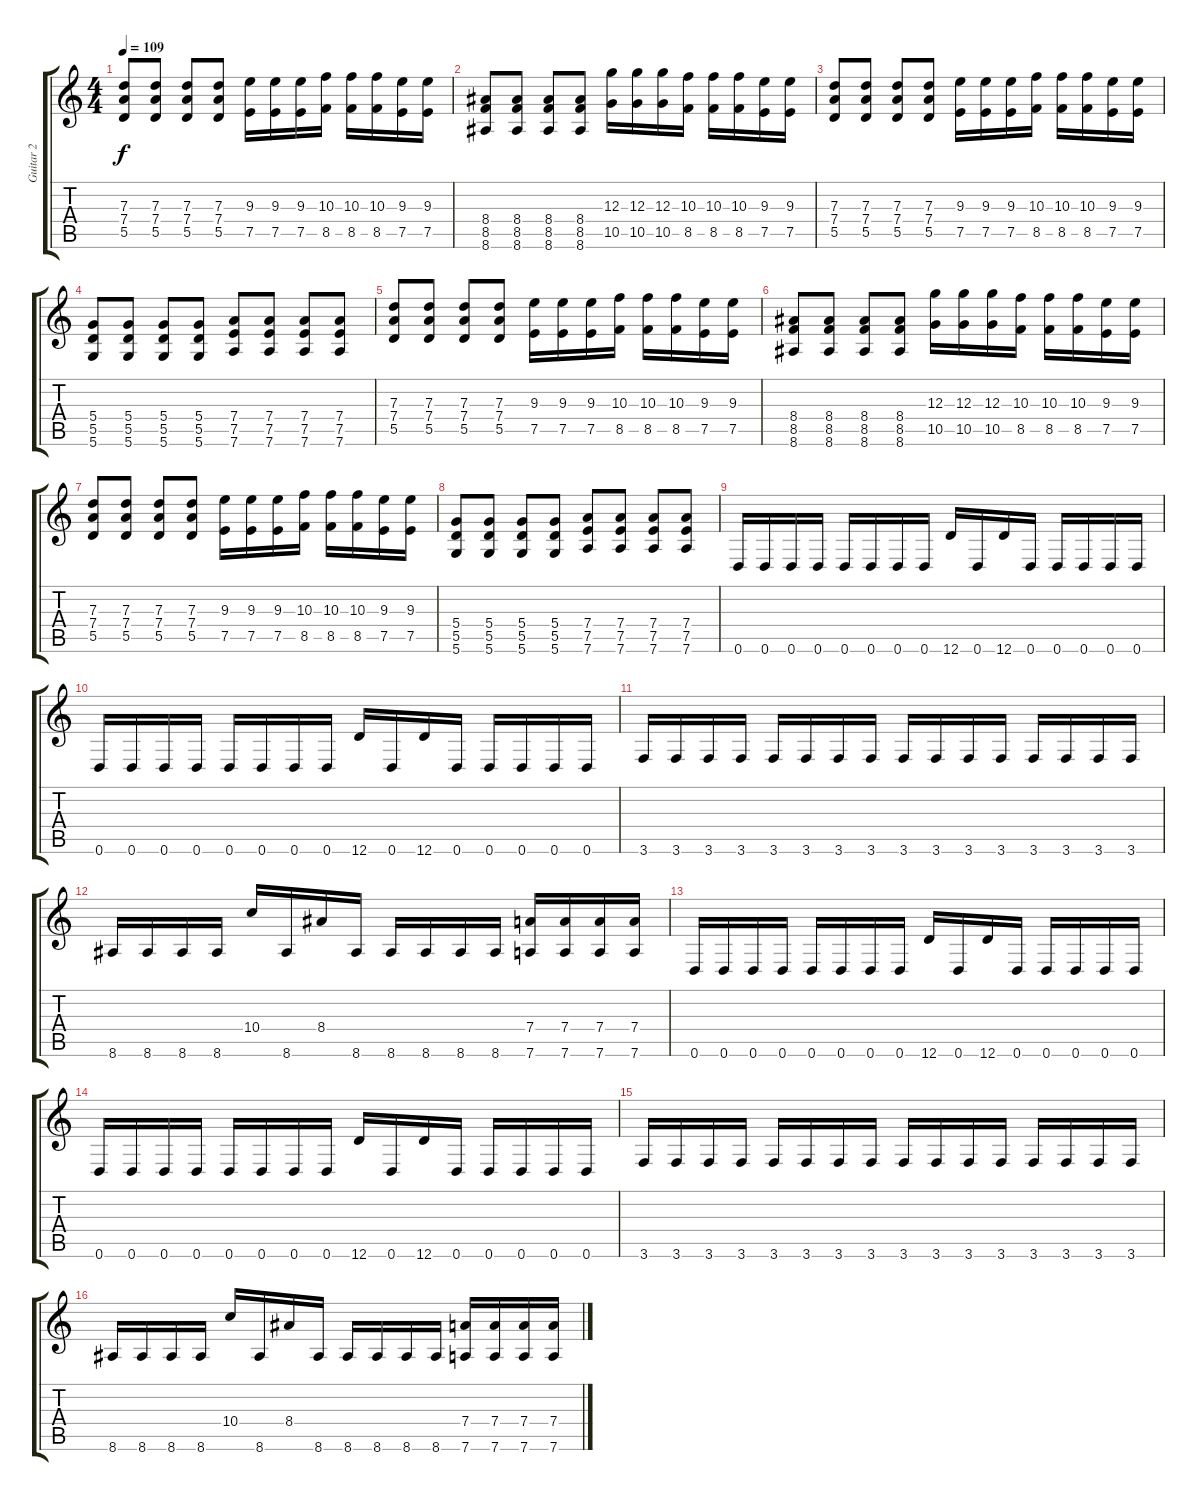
\track ("Guitar 2" "Guitar 2") {instrument distortionguitar}
\staff {score tabs}
\tuning (E4 B3 G3 D3 A2 D2) {hide}
\ts (4 4)
\tempo 109
\clef g2
\ks c
(7.3 7.4 5.5).8{dy f} (7.3 7.4 5.5).8 (7.3 7.4 5.5).8 (7.3 7.4 5.5).8 (9.3 7.5).16 (9.3 7.5).16 (9.3 7.5).16 (10.3 8.5).16 (10.3 8.5).16 (10.3 8.5).16 (9.3 7.5).16 (9.3 7.5).16 |
(8.4 8.5 8.6).8 (8.4 8.5 8.6).8 (8.4 8.5 8.6).8 (8.4 8.5 8.6).8 (12.3 10.5).16 (12.3 10.5).16 (12.3 10.5).16 (10.3 8.5).16 (10.3 8.5).16 (10.3 8.5).16 (9.3 7.5).16 (9.3 7.5).16 |
(7.3 7.4 5.5).8 (7.3 7.4 5.5).8 (7.3 7.4 5.5).8 (7.3 7.4 5.5).8 (9.3 7.5).16 (9.3 7.5).16 (9.3 7.5).16 (10.3 8.5).16 (10.3 8.5).16 (10.3 8.5).16 (9.3 7.5).16 (9.3 7.5).16 |
(5.4 5.5 5.6).8 (5.4 5.5 5.6).8 (5.4 5.5 5.6).8 (5.4 5.5 5.6).8 (7.4 7.5 7.6).8 (7.4 7.5 7.6).8 (7.4 7.5 7.6).8 (7.4 7.5 7.6).8 |
(7.3 7.4 5.5).8 (7.3 7.4 5.5).8 (7.3 7.4 5.5).8 (7.3 7.4 5.5).8 (9.3 7.5).16 (9.3 7.5).16 (9.3 7.5).16 (10.3 8.5).16 (10.3 8.5).16 (10.3 8.5).16 (9.3 7.5).16 (9.3 7.5).16 |
(8.4 8.5 8.6).8 (8.4 8.5 8.6).8 (8.4 8.5 8.6).8 (8.4 8.5 8.6).8 (12.3 10.5).16 (12.3 10.5).16 (12.3 10.5).16 (10.3 8.5).16 (10.3 8.5).16 (10.3 8.5).16 (9.3 7.5).16 (9.3 7.5).16 |
(7.3 7.4 5.5).8 (7.3 7.4 5.5).8 (7.3 7.4 5.5).8 (7.3 7.4 5.5).8 (9.3 7.5).16 (9.3 7.5).16 (9.3 7.5).16 (10.3 8.5).16 (10.3 8.5).16 (10.3 8.5).16 (9.3 7.5).16 (9.3 7.5).16 |
(5.4 5.5 5.6).8 (5.4 5.5 5.6).8 (5.4 5.5 5.6).8 (5.4 5.5 5.6).8 (7.4 7.5 7.6).8 (7.4 7.5 7.6).8 (7.4 7.5 7.6).8 (7.4 7.5 7.6).8 |
0.6.16 0.6.16 0.6.16 0.6.16 0.6.16 0.6.16 0.6.16 0.6.16 12.6.16 0.6.16 12.6.16 0.6.16 0.6.16 0.6.16 0.6.16 0.6.16 |
0.6.16 0.6.16 0.6.16 0.6.16 0.6.16 0.6.16 0.6.16 0.6.16 12.6.16 0.6.16 12.6.16 0.6.16 0.6.16 0.6.16 0.6.16 0.6.16 |
3.6.16 3.6.16 3.6.16 3.6.16 3.6.16 3.6.16 3.6.16 3.6.16 3.6.16 3.6.16 3.6.16 3.6.16 3.6.16 3.6.16 3.6.16 3.6.16 |
8.6.16 8.6.16 8.6.16 8.6.16 10.4.16 8.6.16 8.4.16 8.6.16 8.6.16 8.6.16 8.6.16 8.6.16 (7.4 7.6).16 (7.4 7.6).16 (7.4 7.6).16 (7.4 7.6).16 |
0.6.16 0.6.16 0.6.16 0.6.16 0.6.16 0.6.16 0.6.16 0.6.16 12.6.16 0.6.16 12.6.16 0.6.16 0.6.16 0.6.16 0.6.16 0.6.16 |
0.6.16 0.6.16 0.6.16 0.6.16 0.6.16 0.6.16 0.6.16 0.6.16 12.6.16 0.6.16 12.6.16 0.6.16 0.6.16 0.6.16 0.6.16 0.6.16 |
3.6.16 3.6.16 3.6.16 3.6.16 3.6.16 3.6.16 3.6.16 3.6.16 3.6.16 3.6.16 3.6.16 3.6.16 3.6.16 3.6.16 3.6.16 3.6.16 |
8.6.16 8.6.16 8.6.16 8.6.16 10.4.16 8.6.16 8.4.16 8.6.16 8.6.16 8.6.16 8.6.16 8.6.16 (7.4 7.6).16 (7.4 7.6).16 (7.4 7.6).16 (7.4 7.6).16
